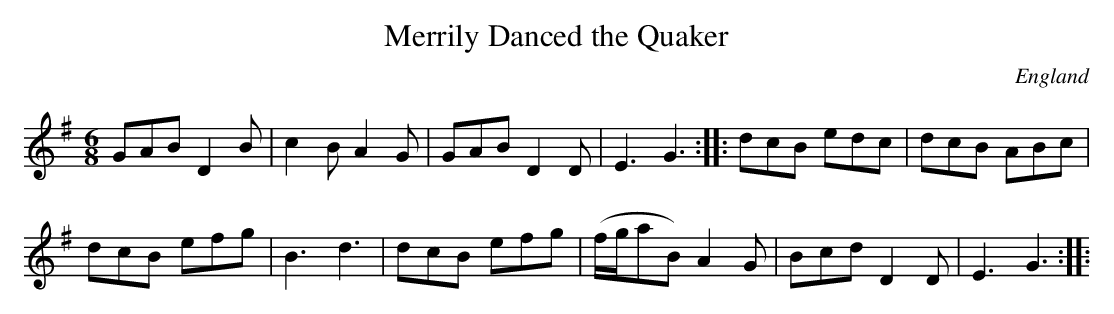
X:1
T:Merrily Danced the Quaker
L:1/8
M:6/8
O:England
K:G major
GAB D2B | c2B      A2G |   GAB D2D | E3 G3 ::
dcB edc | dcB      ABc | ! dcB efg | B3 d3 | \
dcB efg | (f/g/aB) A2G |   Bcd D2D | E3 G3 ::
